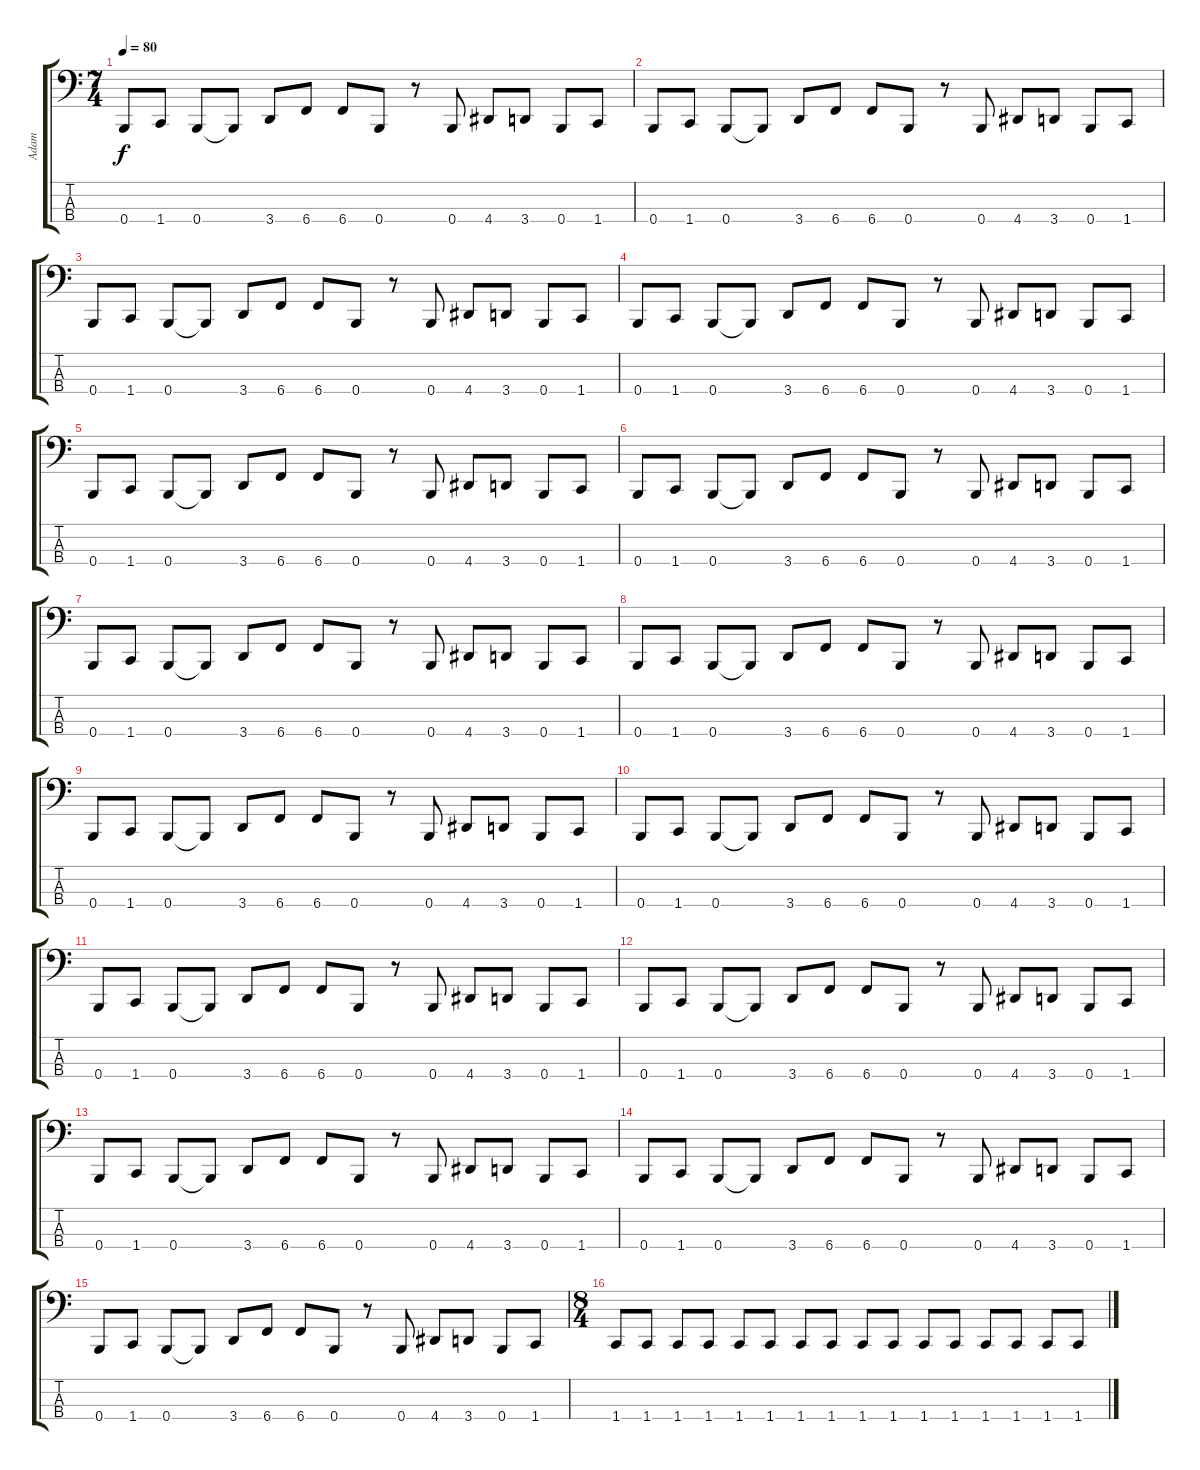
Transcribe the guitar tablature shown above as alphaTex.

\track ("Adam" "Adam") {instrument electricbasspick}
\staff {score tabs}
\tuning (E2 B1 Gb1 B0) {hide}
\ts (7 4)
\tempo 80
\clef f4
\ks c
0.4.8{dy f} 1.4.8 0.4.8 0.4{t}.8 3.4.8 6.4.8 6.4.8 0.4.8 r.8 0.4.8 4.4.8 3.4.8 0.4.8 1.4.8 |
0.4.8 1.4.8 0.4.8 0.4{t}.8 3.4.8 6.4.8 6.4.8 0.4.8 r.8 0.4.8 4.4.8 3.4.8 0.4.8 1.4.8 |
0.4.8 1.4.8 0.4.8 0.4{t}.8 3.4.8 6.4.8 6.4.8 0.4.8 r.8 0.4.8 4.4.8 3.4.8 0.4.8 1.4.8 |
0.4.8 1.4.8 0.4.8 0.4{t}.8 3.4.8 6.4.8 6.4.8 0.4.8 r.8 0.4.8 4.4.8 3.4.8 0.4.8 1.4.8 |
0.4.8 1.4.8 0.4.8 0.4{t}.8 3.4.8 6.4.8 6.4.8 0.4.8 r.8 0.4.8 4.4.8 3.4.8 0.4.8 1.4.8 |
0.4.8 1.4.8 0.4.8 0.4{t}.8 3.4.8 6.4.8 6.4.8 0.4.8 r.8 0.4.8 4.4.8 3.4.8 0.4.8 1.4.8 |
0.4.8 1.4.8 0.4.8 0.4{t}.8 3.4.8 6.4.8 6.4.8 0.4.8 r.8 0.4.8 4.4.8 3.4.8 0.4.8 1.4.8 |
0.4.8 1.4.8 0.4.8 0.4{t}.8 3.4.8 6.4.8 6.4.8 0.4.8 r.8 0.4.8 4.4.8 3.4.8 0.4.8 1.4.8 |
0.4.8 1.4.8 0.4.8 0.4{t}.8 3.4.8 6.4.8 6.4.8 0.4.8 r.8 0.4.8 4.4.8 3.4.8 0.4.8 1.4.8 |
0.4.8 1.4.8 0.4.8 0.4{t}.8 3.4.8 6.4.8 6.4.8 0.4.8 r.8 0.4.8 4.4.8 3.4.8 0.4.8 1.4.8 |
0.4.8 1.4.8 0.4.8 0.4{t}.8 3.4.8 6.4.8 6.4.8 0.4.8 r.8 0.4.8 4.4.8 3.4.8 0.4.8 1.4.8 |
0.4.8 1.4.8 0.4.8 0.4{t}.8 3.4.8 6.4.8 6.4.8 0.4.8 r.8 0.4.8 4.4.8 3.4.8 0.4.8 1.4.8 |
0.4.8 1.4.8 0.4.8 0.4{t}.8 3.4.8 6.4.8 6.4.8 0.4.8 r.8 0.4.8 4.4.8 3.4.8 0.4.8 1.4.8 |
0.4.8 1.4.8 0.4.8 0.4{t}.8 3.4.8 6.4.8 6.4.8 0.4.8 r.8 0.4.8 4.4.8 3.4.8 0.4.8 1.4.8 |
0.4.8 1.4.8 0.4.8 0.4{t}.8 3.4.8 6.4.8 6.4.8 0.4.8 r.8 0.4.8 4.4.8 3.4.8 0.4.8 1.4.8 |
\ts (8 4)
1.4.8 1.4.8 1.4.8 1.4.8 1.4.8 1.4.8 1.4.8 1.4.8 1.4.8 1.4.8 1.4.8 1.4.8 1.4.8 1.4.8 1.4.8 1.4.8
